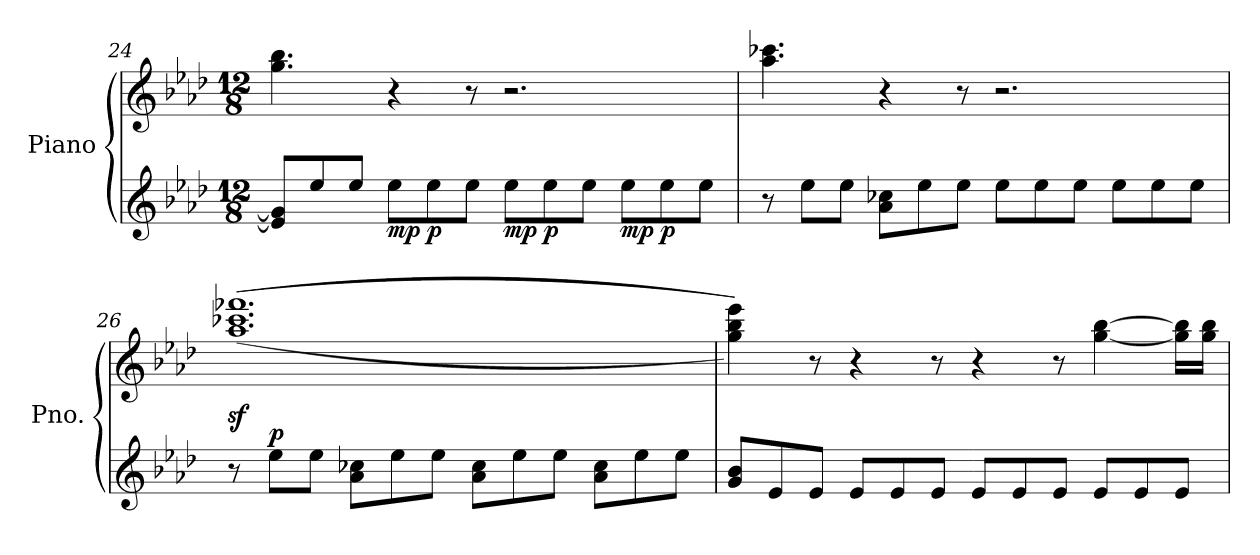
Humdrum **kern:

**kern	**kern	**dynam
*part1	*part1	*part1
*staff2	*staff1	*staff1/2
*I"Piano	*	*
*I'Pno.	*	*
*clefG2	*clefG2	*
*k[b-e-a-d-]	*k[b-e-a-d-]	*
*M12/8	*M12/8	*
*MM160	*MM160	*
=24	=24	=24
8e-/] 8g/]L	4.gg\ 4.bb-\	.
8ee-/	.	.
8ee-/J	.	.
*	*MM163	*
!	!	!LO:DY:b=2
8ee-\L	4r	mp
!	!	!LO:DY:b=2
8ee-\	.	p
8ee-\J	8r	.
*	*MM166	*
!	!	!LO:DY:b=2
8ee-\L	2.r	mp
!	!	!LO:DY:b=2
8ee-\	.	p
8ee-\J	.	.
!	!	!LO:DY:b=2
8ee-\L	.	mp
!	!	!LO:DY:b=2
8ee-\	.	p
8ee-\J	.	.
!!LO:PB:g=z
=25	=25	=25
8r	4.aa-\ 4.ccc-X\	.
8ee-\L	.	.
8ee-\J	.	.
8a-\ 8cc-X\L	4r	.
8ee-\	.	.
8ee-\J	8r	.
8ee-\L	2.r	.
8ee-\	.	.
8ee-\J	.	.
8ee-\L	.	.
8ee-\	.	.
8ee-\J	.	.
=26	=26	=26
8r	(((1.aa-z< 1.ccc-Xz< 1.fff-Xz<	.
!	!	!LO:DY:a=2
8ee-\L	.	p
8ee-\J	.	.
8a-\ 8cc-X\L	.	.
8ee-\	.	.
8ee-\J	.	.
8a-\ 8cc-\L	.	.
8ee-\	.	.
8ee-\J	.	.
8a-\ 8cc-\L	.	.
8ee-\	.	.
8ee-\J	.	.
=27	=27	=27
8g/ 8b-/L	4gg\ 4bb-\ 4eee-\)))	.
8e-/	.	.
8e-/J	8r	.
8e-/L	4r	.
8e-/	.	.
8e-/J	8r	.
8e-/L	4r	.
8e-/	.	.
8e-/J	8r	.
8e-/L	[4gg\ [4bb-\	.
8e-/	.	.
8e-/J	16gg\] 16bb-\]LL	.
.	16gg\ 16bb-\JJ	.
=	=	=
*-	*-	*-
